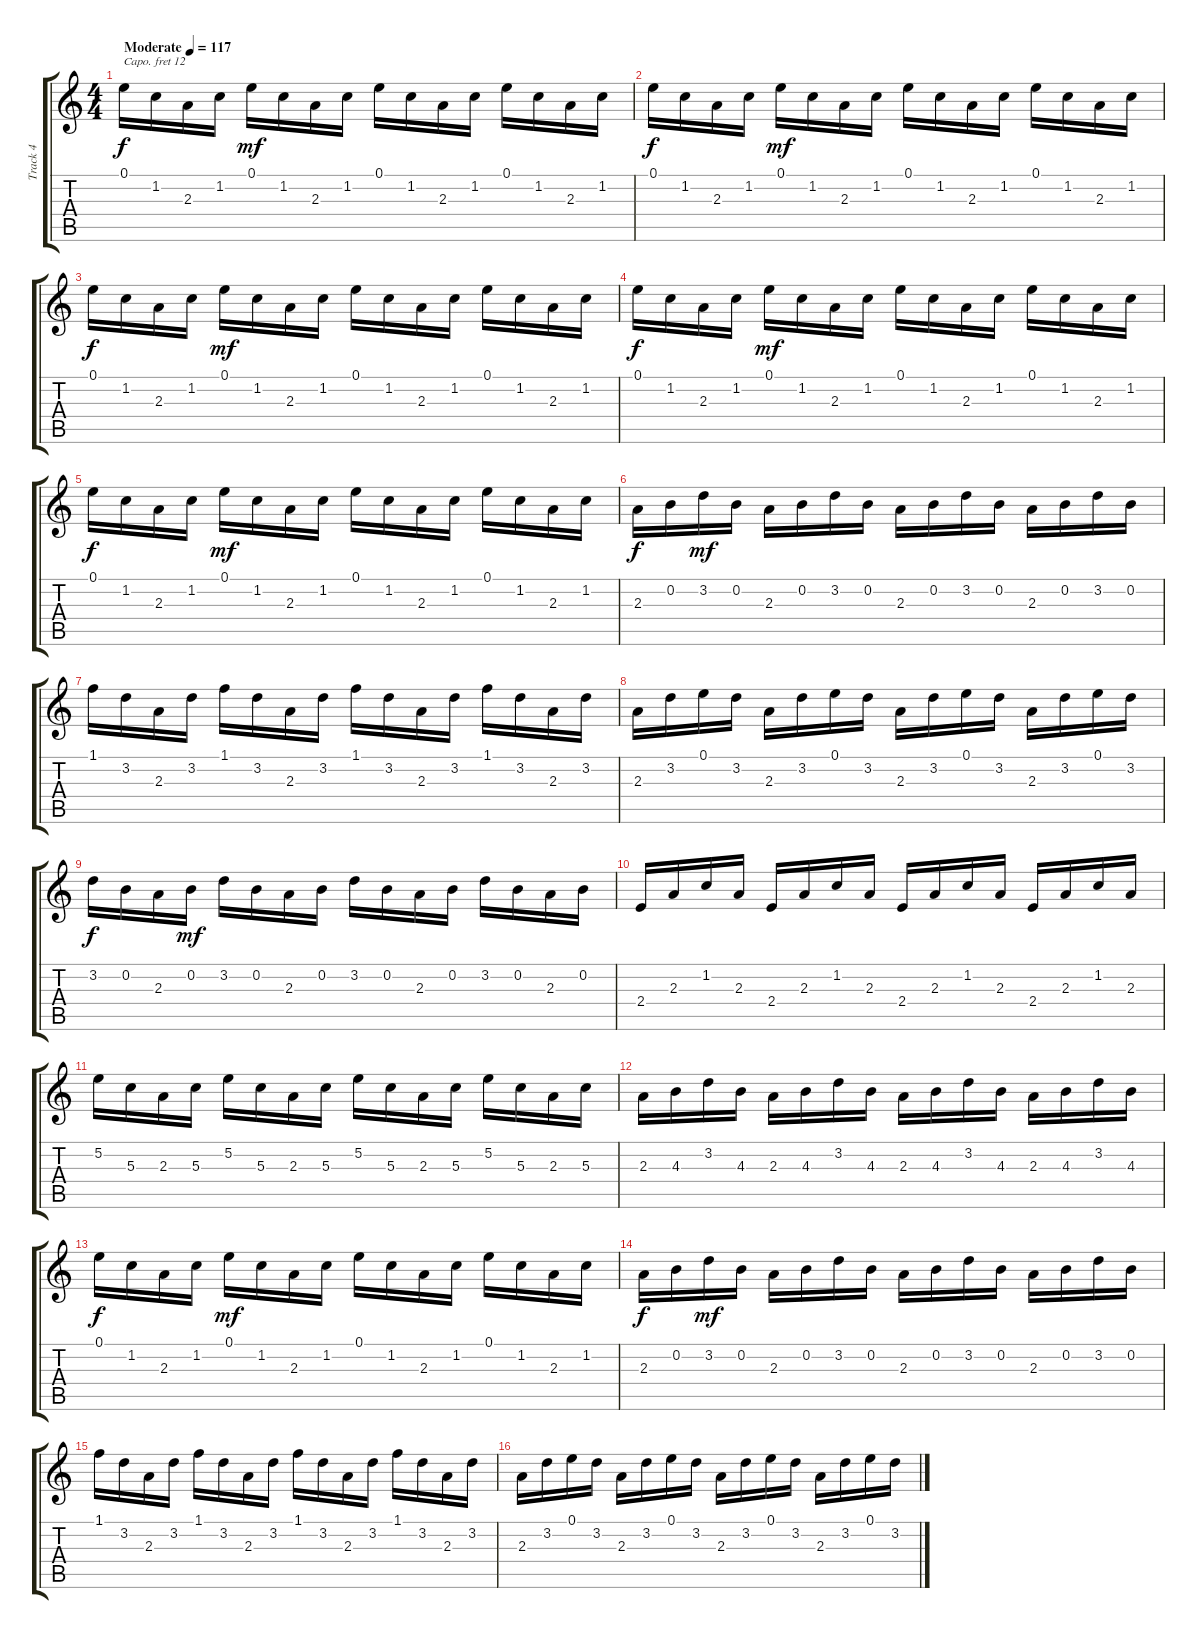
\track ("Track 4" "Track 4") {instrument celesta}
\staff {score tabs}
\capo 12
\tuning (E4 B3 G3 D3 A2 E2) {hide}
\ts (4 4)
\tempo (117 "Moderate")
\clef g2
\ks c
0.1.16{dy f volume 2 instrument celesta} 1.2.16 2.3.16 1.2.16 0.1.16{dy mf} 1.2.16 2.3.16 1.2.16 0.1.16 1.2.16 2.3.16 1.2.16 0.1.16 1.2.16 2.3.16 1.2.16 |
0.1.16{dy f volume 3} 1.2.16 2.3.16 1.2.16 0.1.16{dy mf} 1.2.16 2.3.16 1.2.16 0.1.16 1.2.16 2.3.16 1.2.16 0.1.16 1.2.16 2.3.16 1.2.16 |
0.1.16{dy f volume 4} 1.2.16 2.3.16 1.2.16 0.1.16{dy mf} 1.2.16 2.3.16 1.2.16 0.1.16 1.2.16 2.3.16 1.2.16 0.1.16 1.2.16 2.3.16 1.2.16 |
0.1.16{dy f volume 5} 1.2.16 2.3.16 1.2.16 0.1.16{dy mf} 1.2.16 2.3.16 1.2.16 0.1.16 1.2.16 2.3.16 1.2.16 0.1.16 1.2.16 2.3.16 1.2.16 |
0.1.16{dy f volume 10} 1.2.16 2.3.16 1.2.16 0.1.16{dy mf} 1.2.16 2.3.16 1.2.16 0.1.16 1.2.16 2.3.16 1.2.16 0.1.16 1.2.16 2.3.16 1.2.16 |
2.3.16{dy f} 0.2.16 3.2.16{dy mf} 0.2.16 2.3.16 0.2.16 3.2.16 0.2.16 2.3.16 0.2.16 3.2.16 0.2.16 2.3.16 0.2.16 3.2.16 0.2.16 |
1.1.16 3.2.16 2.3.16 3.2.16 1.1.16 3.2.16 2.3.16 3.2.16 1.1.16 3.2.16 2.3.16 3.2.16 1.1.16 3.2.16 2.3.16 3.2.16 |
2.3.16 3.2.16 0.1.16 3.2.16 2.3.16 3.2.16 0.1.16 3.2.16 2.3.16 3.2.16 0.1.16 3.2.16 2.3.16 3.2.16 0.1.16 3.2.16 |
3.2.16{dy f} 0.2.16 2.3.16 0.2.16{dy mf} 3.2.16 0.2.16 2.3.16 0.2.16 3.2.16 0.2.16 2.3.16 0.2.16 3.2.16 0.2.16 2.3.16 0.2.16 |
2.4.16 2.3.16 1.2.16 2.3.16 2.4.16 2.3.16 1.2.16 2.3.16 2.4.16 2.3.16 1.2.16 2.3.16 2.4.16 2.3.16 1.2.16 2.3.16 |
5.2.16 5.3.16 2.3.16 5.3.16 5.2.16 5.3.16 2.3.16 5.3.16 5.2.16 5.3.16 2.3.16 5.3.16 5.2.16 5.3.16 2.3.16 5.3.16 |
2.3.16 4.3.16 3.2.16 4.3.16 2.3.16 4.3.16 3.2.16 4.3.16 2.3.16 4.3.16 3.2.16 4.3.16 2.3.16 4.3.16 3.2.16 4.3.16 |
0.1.16{dy f} 1.2.16 2.3.16 1.2.16 0.1.16{dy mf} 1.2.16 2.3.16 1.2.16 0.1.16 1.2.16 2.3.16 1.2.16 0.1.16 1.2.16 2.3.16 1.2.16 |
2.3.16{dy f} 0.2.16 3.2.16{dy mf} 0.2.16 2.3.16 0.2.16 3.2.16 0.2.16 2.3.16 0.2.16 3.2.16 0.2.16 2.3.16 0.2.16 3.2.16 0.2.16 |
1.1.16 3.2.16 2.3.16 3.2.16 1.1.16 3.2.16 2.3.16 3.2.16 1.1.16 3.2.16 2.3.16 3.2.16 1.1.16 3.2.16 2.3.16 3.2.16 |
2.3.16 3.2.16 0.1.16 3.2.16 2.3.16 3.2.16 0.1.16 3.2.16 2.3.16 3.2.16 0.1.16 3.2.16 2.3.16 3.2.16 0.1.16 3.2.16
